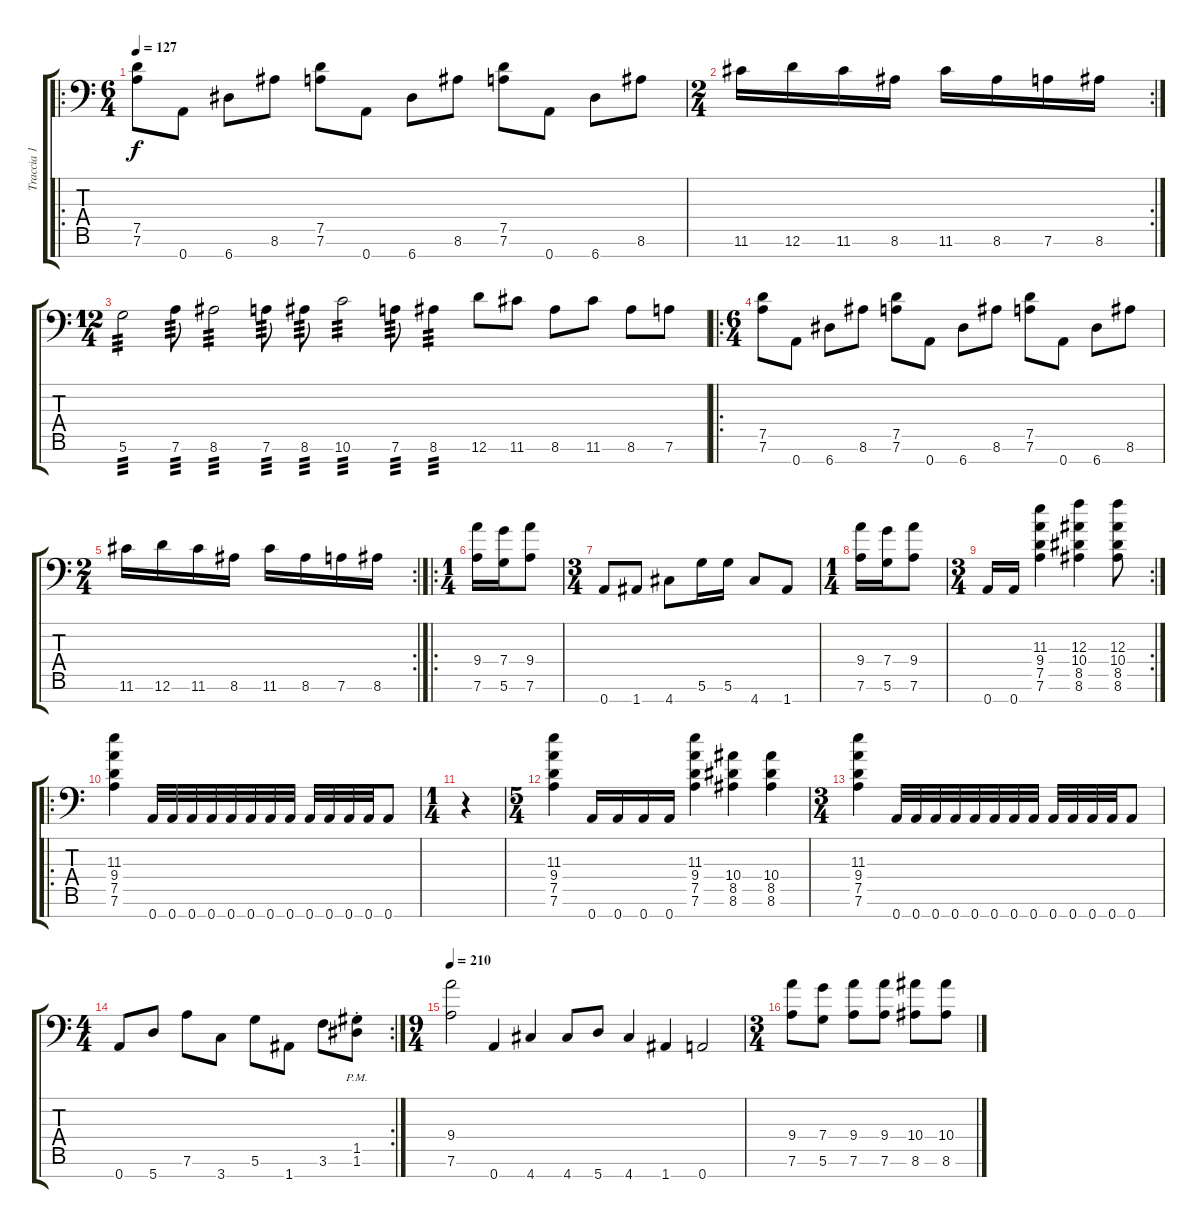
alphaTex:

\track ("Traccia 1" "Traccia 1") {instrument distortionguitar}
\staff {score tabs}
\tuning (D4 A3 F3 C3 G2 D2 A1) {hide}
\ro
\ts (6 4)
\tempo 127
\clef f4
\ks c
(7.5 7.6).8{dy f} 0.7.8 6.7.8 8.6.8 (7.5 7.6).8 0.7.8 6.7.8 8.6.8 (7.5 7.6).8 0.7.8 6.7.8 8.6.8 |
\rc 2
\ts (2 4)
11.6.16 12.6.16 11.6.16 8.6.16 11.6.16 8.6.16 7.6.16 8.6.16 |
\ts (12 4)
5.6.2{tp 3} 7.6.8{tp 3} 8.6.2{tp 3} 7.6.8{tp 3} 8.6.8{tp 3} 10.6.2{tp 3} 7.6.8{tp 3} 8.6.4{tp 3} 12.6.8 11.6.8 8.6.8 11.6.8 8.6.8 7.6.8 |
\ro
\ts (6 4)
(7.5 7.6).8 0.7.8 6.7.8 8.6.8 (7.5 7.6).8 0.7.8 6.7.8 8.6.8 (7.5 7.6).8 0.7.8 6.7.8 8.6.8 |
\rc 2
\ts (2 4)
11.6.16 12.6.16 11.6.16 8.6.16 11.6.16 8.6.16 7.6.16 8.6.16 |
\ro
\ts (1 4)
(9.4 7.6).16 (7.4 5.6).16 (9.4 7.6).8 |
\ts (3 4)
0.7.8 1.7.8 4.7.8 5.6.16 5.6.16 4.7.8 1.7.8 |
\ts (1 4)
(9.4 7.6).16 (7.4 5.6).16 (9.4 7.6).8 |
\rc 2
\ts (3 4)
0.7.16 0.7.16 (11.3 9.4 7.5 7.6).4 (12.3 10.4 8.5 8.6).4 (12.3 10.4 8.5 8.6).8 |
\ro
(11.3 9.4 7.5 7.6).4 0.7.32 0.7.32 0.7.32 0.7.32 0.7.32 0.7.32 0.7.32 0.7.32 0.7.32 0.7.32 0.7.32 0.7.32 0.7.8 |
\ts (1 4)
r.4 |
\ts (5 4)
(11.3 9.4 7.5 7.6).4 0.7.16 0.7.16 0.7.16 0.7.16 (11.3 9.4 7.5 7.6).4 (10.4 8.5 8.6).4 (10.4 8.5 8.6).4 |
\ts (3 4)
(11.3 9.4 7.5 7.6).4 0.7.32 0.7.32 0.7.32 0.7.32 0.7.32 0.7.32 0.7.32 0.7.32 0.7.32 0.7.32 0.7.32 0.7.32 0.7.8 |
\rc 2
\ts (4 4)
0.7.8 5.7.8 7.6.8 3.7.8 5.6.8 1.7.8 3.6.8 (1.5{st} 1.6{pm}).8 |
\ts (9 4)
\tempo 210
(9.4 7.6).2 0.7.4 4.7.4 4.7.8 5.7.8 4.7.4 1.7.4 0.7.2 |
\ts (3 4)
(9.4 7.6).8 (7.4 5.6).8 (9.4 7.6).8 (9.4 7.6).8 (10.4 8.6).8 (10.4 8.6).8
